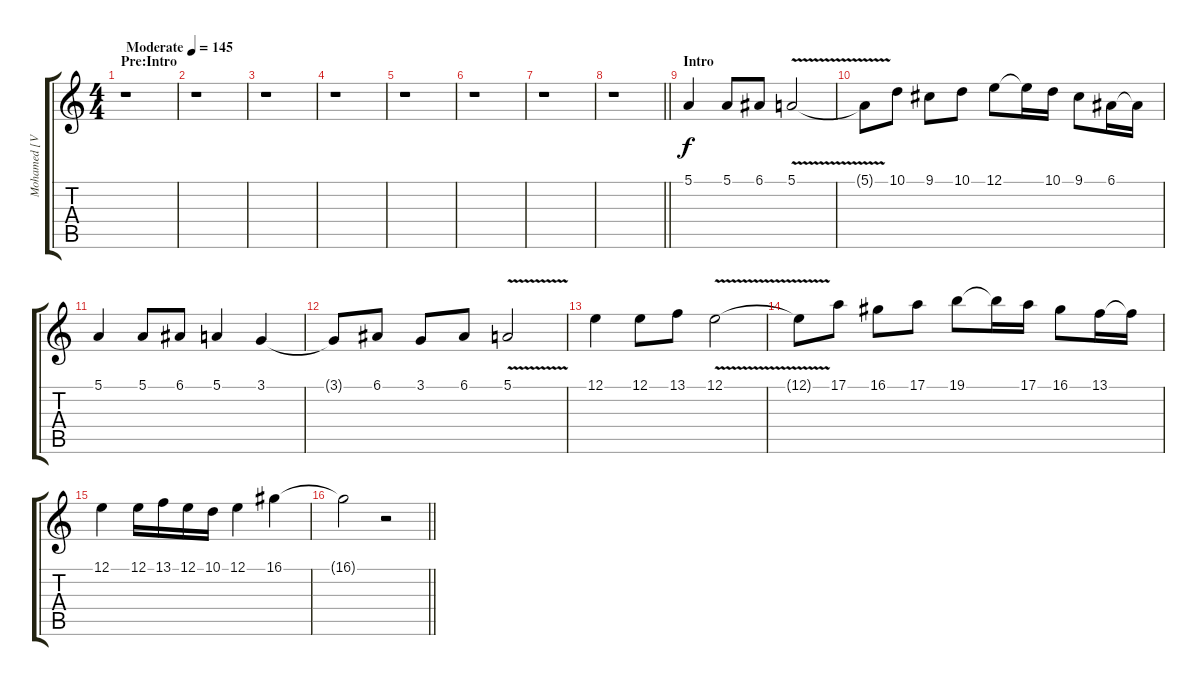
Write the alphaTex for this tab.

\track ("Mohamed [Violín]" "Mohamed [V") {instrument violin}
\staff {score tabs}
\tuning (E4 B3 G3 D3 A2 E2) {hide}
\ts (4 4)
\section ("" "Pre:Intro")
\tempo (145 "Moderate")
\clef g2
\ks c
r.1{dy f instrument violin} |
r.1 |
r.1 |
r.1 |
r.1 |
r.1 |
r.1 |
\barLineRight lightlight
r.1 |
\section ("" "Intro")
5.1.4{volume 7} 5.1.8 6.1.8 5.1{v}.2 |
5.1{t}.8 10.1.8{volume 10} 9.1.8 10.1.8 12.1.8 12.1{t}.16 10.1.16 9.1.8 6.1.16 6.1{t}.16 |
5.1.4 5.1.8 6.1.8 5.1.4 3.1.4 |
3.1{t}.8 6.1.8 3.1.8 6.1.8 5.1{v}.2 |
12.1.4 12.1.8 13.1.8 12.1{v}.2 |
12.1{t}.8 17.1.8 16.1.8 17.1.8 19.1.8 19.1{t}.16 17.1.16 16.1.8 13.1.16 13.1{t}.16 |
12.1.4 12.1.16 13.1.16 12.1.16 10.1.16 12.1.4 16.1.4 |
\barLineRight lightlight
16.1{t}.2 r.2{volume 13}
